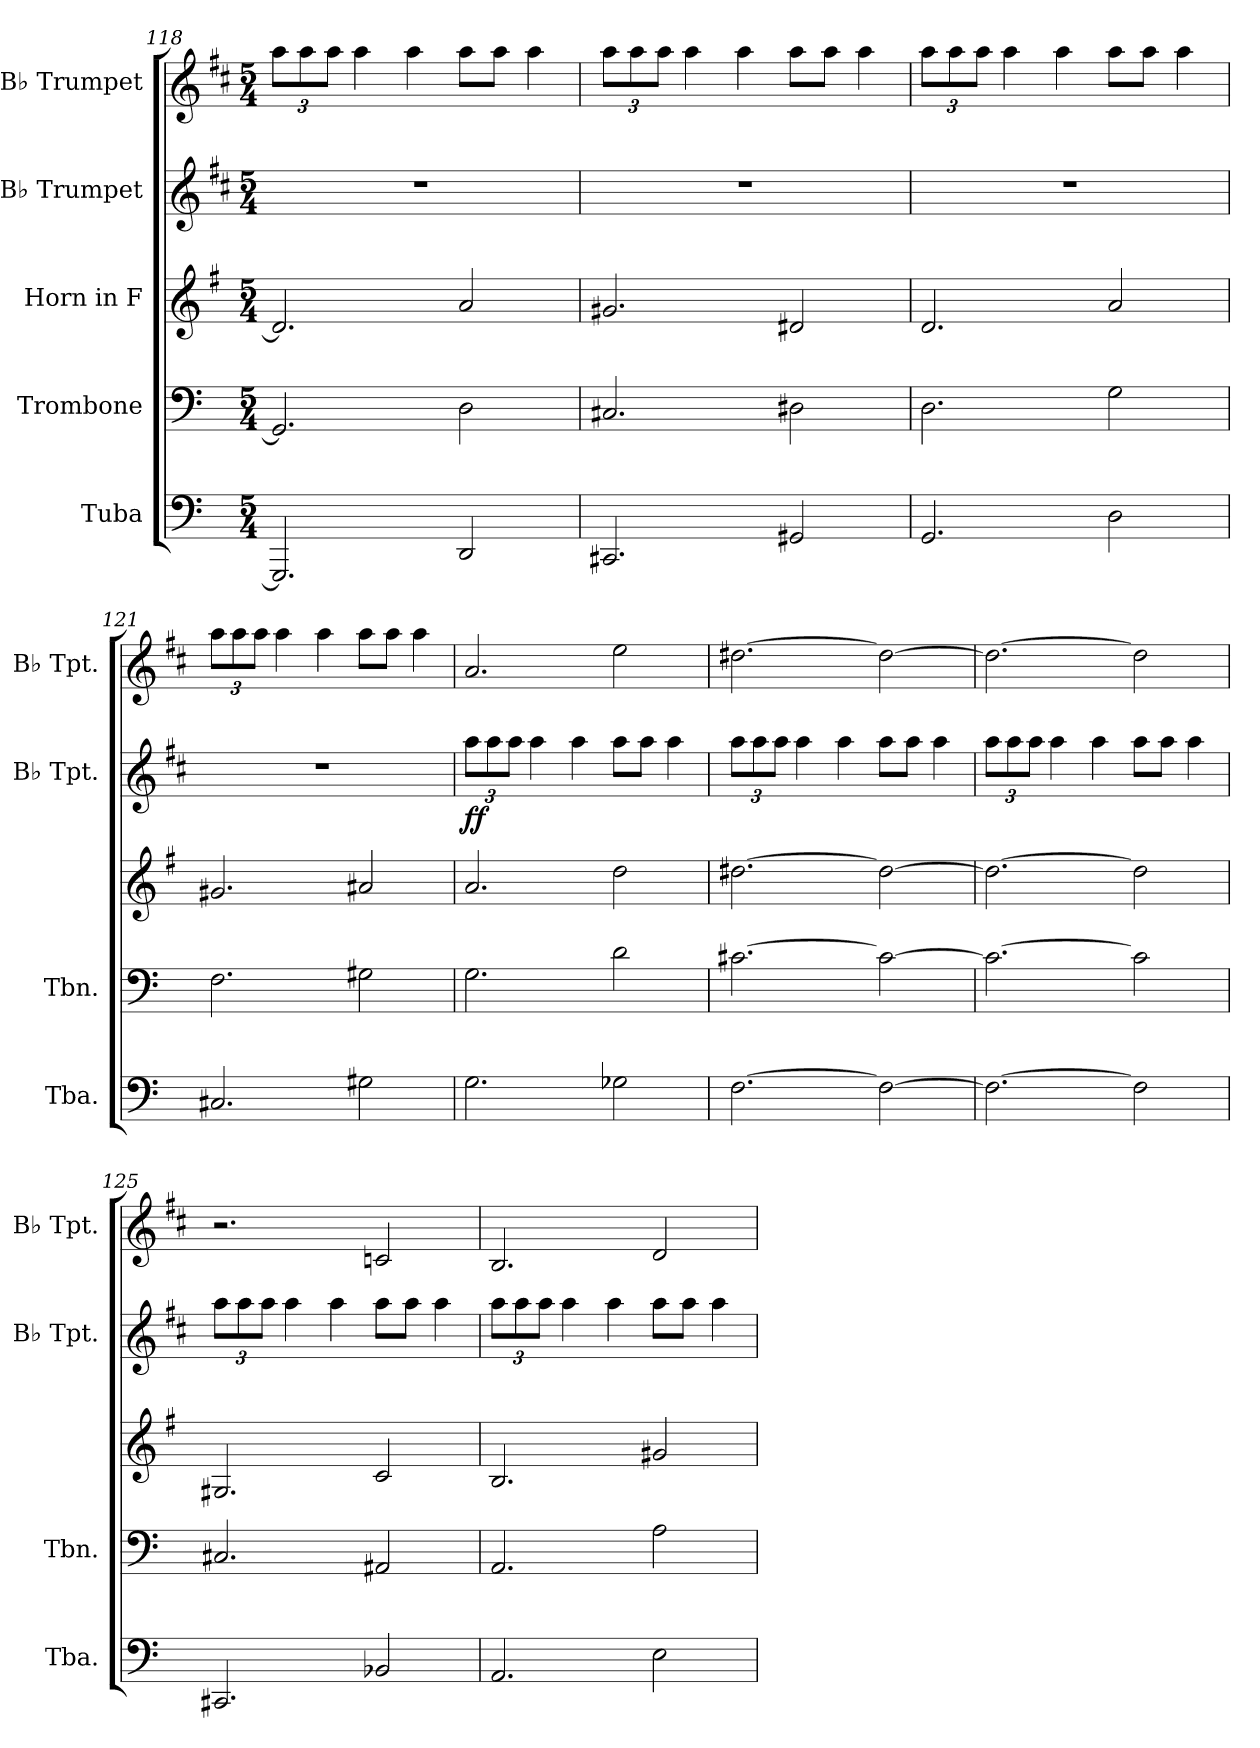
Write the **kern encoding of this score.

**kern	**kern	**kern	**kern	**dynam	**kern
*part5	*part4	*part3	*part2	*part2	*part1
*staff5	*staff4	*staff3	*staff2	*staff2	*staff1
*I"Tuba	*I"Trombone	*I"Horn in F	*I"B♭ Trumpet	*	*I"B♭ Trumpet
*I'Tba.	*I'Tbn.	*	*I'B♭ Tpt.	*	*I'B♭ Tpt.
!!LO:PB:g=z
*clefF4	*clefF4	*clefG2	*clefG2	*	*clefG2
*	*	*ITrd4c7	*ITrd1c2	*	*ITrd1c2
*k[]	*k[]	*k[]	*k[]	*	*k[]
*M5/4	*M5/4	*M5/4	*M5/4	*	*M5/4
*	*	*	*	*	*Xbrackettup
=118	=118	=118	=118	=118	=118
2.GGG/]	2.GG/]	2.G/]	4%5r	.	12gg\L
.	.	.	.	.	12gg\
.	.	.	.	.	12gg\J
.	.	.	.	.	4gg\
.	.	.	.	.	4gg\
2DD/	2D\	2d/	.	.	8gg\L
.	.	.	.	.	8gg\J
.	.	.	.	.	4gg\
=119	=119	=119	=119	=119	=119
2.CC#X/	2.C#X/	2.c#X/	4%5r	.	12gg\L
.	.	.	.	.	12gg\
.	.	.	.	.	12gg\J
.	.	.	.	.	4gg\
.	.	.	.	.	4gg\
2GG#X/	2D#X\	2G#X/	.	.	8gg\L
.	.	.	.	.	8gg\J
.	.	.	.	.	4gg\
=120	=120	=120	=120	=120	=120
2.GG/	2.D\	2.G/	4%5r	.	12gg\L
.	.	.	.	.	12gg\
.	.	.	.	.	12gg\J
.	.	.	.	.	4gg\
.	.	.	.	.	4gg\
2D\	2G\	2d/	.	.	8gg\L
.	.	.	.	.	8gg\J
.	.	.	.	.	4gg\
!!LO:LB:g=z
=121	=121	=121	=121	=121	=121
2.C#X/	2.F\	2.c#X/	4%5r	.	12gg\L
.	.	.	.	.	12gg\
.	.	.	.	.	12gg\J
.	.	.	.	.	4gg\
.	.	.	.	.	4gg\
2G#X\	2G#X\	2d#X/	.	.	8gg\L
.	.	.	.	.	8gg\J
.	.	.	.	.	4gg\
=122	=122	=122	=122	=122	=122
*	*	*	*Xbrackettup	*	*
!	!	!	!	!LO:DY:b	!
2.G\	2.G\	2.d/	12gg\L	ff	2.g/
.	.	.	12gg\	.	.
.	.	.	12gg\J	.	.
.	.	.	4gg\	.	.
.	.	.	4gg\	.	.
2G-X\	2d\	2g\	8gg\L	.	2dd\
.	.	.	8gg\J	.	.
.	.	.	4gg\	.	.
=123	=123	=123	=123	=123	=123
[2.F\	[2.c#X\	[2.g#X\	12gg\L	.	[2.cc#X\
.	.	.	12gg\	.	.
.	.	.	12gg\J	.	.
.	.	.	4gg\	.	.
.	.	.	4gg\	.	.
2F\_	2c#\_	2g#\_	8gg\L	.	2cc#\_
.	.	.	8gg\J	.	.
.	.	.	4gg\	.	.
!!LO:PB:g=z
=124	=124	=124	=124	=124	=124
2.F\_	2.c#\_	2.g#\_	12gg\L	.	2.cc#\_
.	.	.	12gg\	.	.
.	.	.	12gg\J	.	.
.	.	.	4gg\	.	.
.	.	.	4gg\	.	.
2F\]	2c#\]	2g#\]	8gg\L	.	2cc#\]
.	.	.	8gg\J	.	.
.	.	.	4gg\	.	.
=125	=125	=125	=125	=125	=125
2.CC#X/	2.C#X/	2.C#X/	12gg\L	.	2.r
.	.	.	12gg\	.	.
.	.	.	12gg\J	.	.
.	.	.	4gg\	.	.
.	.	.	4gg\	.	.
2BB-X/	2AA#X/	2F/	8gg\L	.	2B-X/
.	.	.	8gg\J	.	.
.	.	.	4gg\	.	.
=126	=126	=126	=126	=126	=126
2.AA/	2.AA/	2.E/	12gg\L	.	2.A/
.	.	.	12gg\	.	.
.	.	.	12gg\J	.	.
.	.	.	4gg\	.	.
.	.	.	4gg\	.	.
2E\	2A\	2c#X/	8gg\L	.	2c/
.	.	.	8gg\J	.	.
.	.	.	4gg\	.	.
=	=	=	=	=	=
*-	*-	*-	*-	*-	*-
